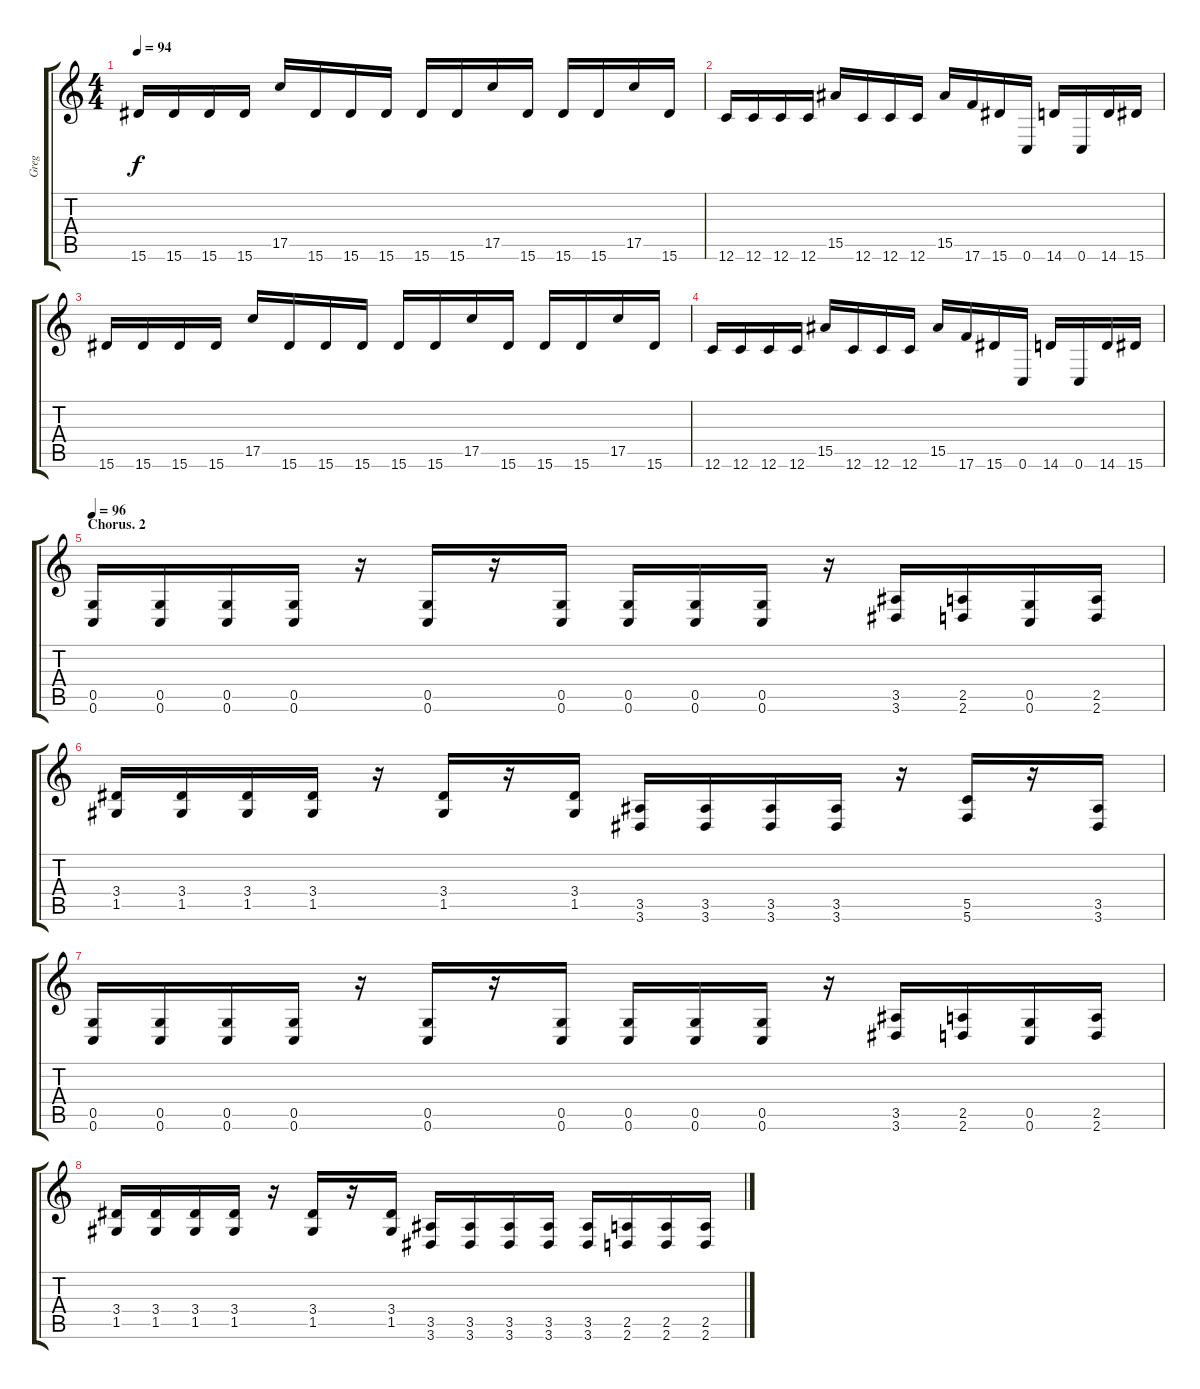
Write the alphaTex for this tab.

\track ("Greg" "Greg") {instrument distortionguitar}
\staff {score tabs}
\tuning (D4 A3 F3 C3 G2 C2) {hide}
\ts (4 4)
\tempo 94
\clef g2
\ks c
15.6.16{dy f instrument electricguitarclean} 15.6.16 15.6.16 15.6.16 17.5.16 15.6.16 15.6.16 15.6.16 15.6.16 15.6.16 17.5.16 15.6.16 15.6.16 15.6.16 17.5.16 15.6.16 |
12.6.16{instrument electricguitarclean} 12.6.16 12.6.16 12.6.16 15.5.16 12.6.16 12.6.16 12.6.16 15.5.16 17.6.16 15.6.16 0.6.16 14.6.16 0.6.16 14.6.16 15.6.16 |
15.6.16{instrument electricguitarclean} 15.6.16 15.6.16 15.6.16 17.5.16 15.6.16 15.6.16 15.6.16 15.6.16 15.6.16 17.5.16 15.6.16 15.6.16 15.6.16 17.5.16 15.6.16 |
12.6.16{instrument electricguitarclean} 12.6.16 12.6.16 12.6.16 15.5.16 12.6.16 12.6.16 12.6.16 15.5.16 17.6.16 15.6.16 0.6.16 14.6.16 0.6.16 14.6.16 15.6.16 |
\section ("" "Chorus. 2")
\tempo 96
(0.5 0.6).16{instrument distortionguitar} (0.5 0.6).16 (0.5 0.6).16 (0.5 0.6).16 r.16 (0.5 0.6).16 r.16 (0.5 0.6).16 (0.5 0.6).16 (0.5 0.6).16 (0.5 0.6).16 r.16 (3.5 3.6).16 (2.5 2.6).16 (0.5 0.6).16 (2.5 2.6).16 |
(3.4 1.5).16 (3.4 1.5).16 (3.4 1.5).16 (3.4 1.5).16 r.16 (3.4 1.5).16 r.16 (3.4 1.5).16 (3.5 3.6).16 (3.5 3.6).16 (3.5 3.6).16 (3.5 3.6).16 r.16 (5.5 5.6).16 r.16 (3.5 3.6).16 |
(0.5 0.6).16 (0.5 0.6).16 (0.5 0.6).16 (0.5 0.6).16 r.16 (0.5 0.6).16 r.16 (0.5 0.6).16 (0.5 0.6).16 (0.5 0.6).16 (0.5 0.6).16 r.16 (3.5 3.6).16 (2.5 2.6).16 (0.5 0.6).16 (2.5 2.6).16 |
(3.4 1.5).16 (3.4 1.5).16 (3.4 1.5).16 (3.4 1.5).16 r.16 (3.4 1.5).16 r.16 (3.4 1.5).16 (3.5 3.6).16 (3.5 3.6).16 (3.5 3.6).16 (3.5 3.6).16 (3.5 3.6).16 (2.5 2.6).16 (2.5 2.6).16 (2.5 2.6).16
